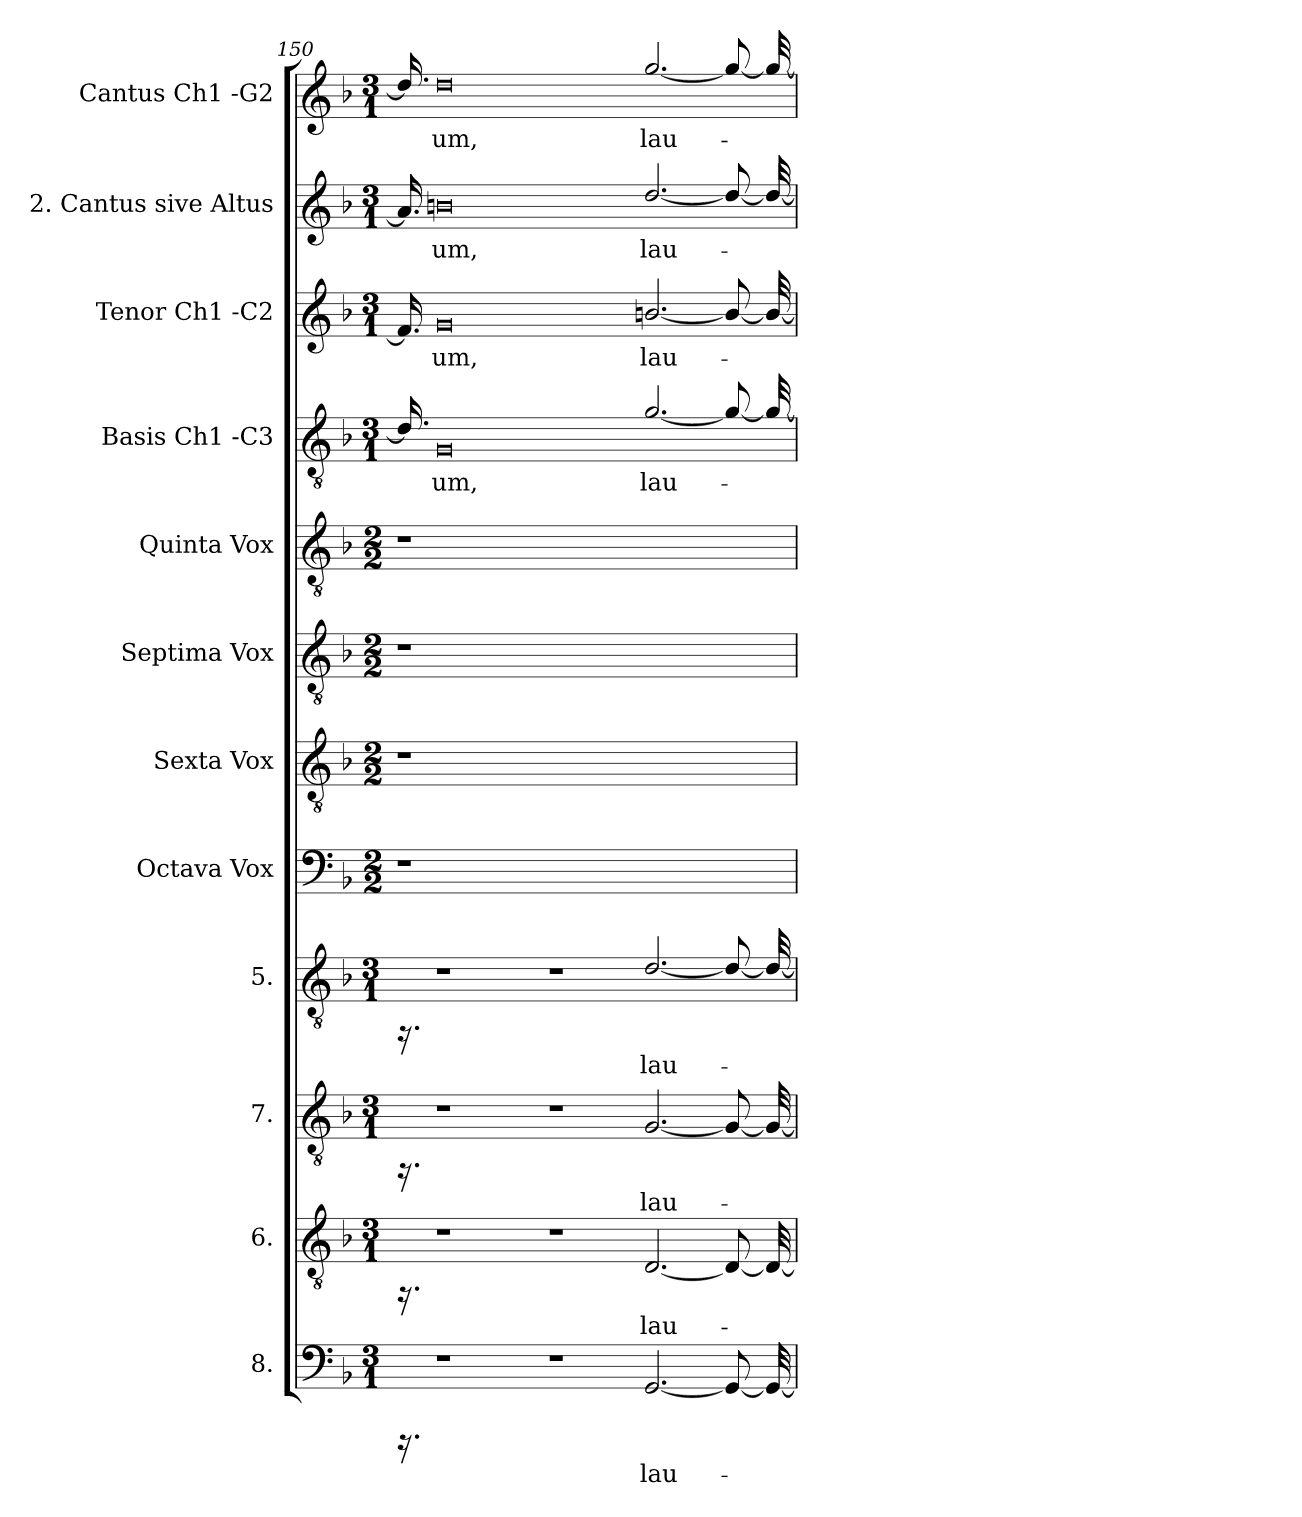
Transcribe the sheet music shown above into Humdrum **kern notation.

**kern	**text	**kern	**text	**kern	**text	**kern	**text	**kern	**kern	**kern	**kern	**kern	**text	**kern	**text	**kern	**text	**kern	**text
*part12	*part12	*part11	*part11	*part10	*part10	*part9	*part9	*part8	*part7	*part6	*part5	*part4	*part4	*part3	*part3	*part2	*part2	*part1	*part1
*staff12	*staff12	*staff11	*staff11	*staff10	*staff10	*staff9	*staff9	*staff8	*staff7	*staff6	*staff5	*staff4	*staff4	*staff3	*staff3	*staff2	*staff2	*staff1	*staff1
*I"8.	*	*I"6.	*	*I"7.	*	*I"5.	*	*I"Octava  Vox	*I"Sexta  Vox	*I"Septima  Vox	*I"Quinta  Vox	*I"Basis  Ch1 -C3	*	*I"Tenor  Ch1 -C2	*	*I"2. Cantus sive  Altus	*	*I"Cantus  Ch1 -G2	*
*	*	*	*	*	*	*	*	*	*	*	*	*I'B	*	*I'T	*	*I'A	*	*I'C	*
*clefF4	*	*clefGv2	*	*clefGv2	*	*clefGv2	*	*clefF4	*clefGv2	*clefGv2	*clefGv2	*clefGv2	*	*clefG2	*	*clefG2	*	*clefG2	*
*k[b-]	*	*k[b-]	*	*k[b-]	*	*k[b-]	*	*k[b-]	*k[b-]	*k[b-]	*k[b-]	*k[b-]	*	*k[b-]	*	*k[b-]	*	*k[b-]	*
*F:	*	*F:	*	*F:	*	*F:	*	*F:	*F:	*F:	*F:	*F:	*	*F:	*	*F:	*	*F:	*
*M3/1	*	*M3/1	*	*M3/1	*	*M3/1	*	*M2/2	*M2/2	*M2/2	*M2/2	*M3/1	*	*M3/1	*	*M3/1	*	*M3/1	*
=150	=150	=150	=150	=150	=150	=150	=150	=150	=150	=150	=150	=150	=150	=150	=150	=150	=150	=150	=150
16.rCCC	.	16.rFF	.	16.rFF	.	16.rFF	.	1r	1r	1r	1r	16.d/]	.	16.f/]	.	16.a/]	.	16.dd/]	.
!	!	!	!	!	!	!	!	!	!	!	!	!	!LO:LY:b:cj	!	!LO:LY:b:cj	!	!LO:LY:b:cj	!	!LO:LY:b:cj
1r	.	1r	.	1r	.	1r	.	.	.	.	.	0G	-um,	0g	-um,	0bn	-um,	0dd	-um,
.	.	.	.	.	.	.	.	0ryy	0ryy	0ryy	0ryy	.	.	.	.	.	.	.	.
1r	.	1r	.	1r	.	1r	.	.	.	.	.	.	.	.	.	.	.	.	.
!	!LO:LY:b:cj	!	!LO:LY:b:cj	!	!LO:LY:b:cj	!	!LO:LY:b:cj	!	!	!	!	!	!LO:LY:b:cj	!	!LO:LY:b:cj	!	!LO:LY:b:cj	!	!LO:LY:b:cj
[<2.GG/	lau-	[<2.D/	lau-	[<2.G/	lau-	[<2.d/	lau-	.	.	.	.	[<2.g/	lau-	[<2.b/	lau-	[<2.dd/	lau-	[<2.gg/	lau-
8GG/_<	.	8D/_<	.	8G/_<	.	8d/_<	.	.	.	.	.	8g/_<	.	8b/_<	.	8dd/_<	.	8gg/_<	.
32GG/_<	.	32D/_<	.	32G/_<	.	32d/_<	.	.	.	.	.	32g/_<	.	32b/_<	.	32dd/_<	.	32gg/_<	.
=	=	=	=	=	=	=	=	=	=	=	=	=	=	=	=	=	=	=	=
*-	*-	*-	*-	*-	*-	*-	*-	*-	*-	*-	*-	*-	*-	*-	*-	*-	*-	*-	*-
